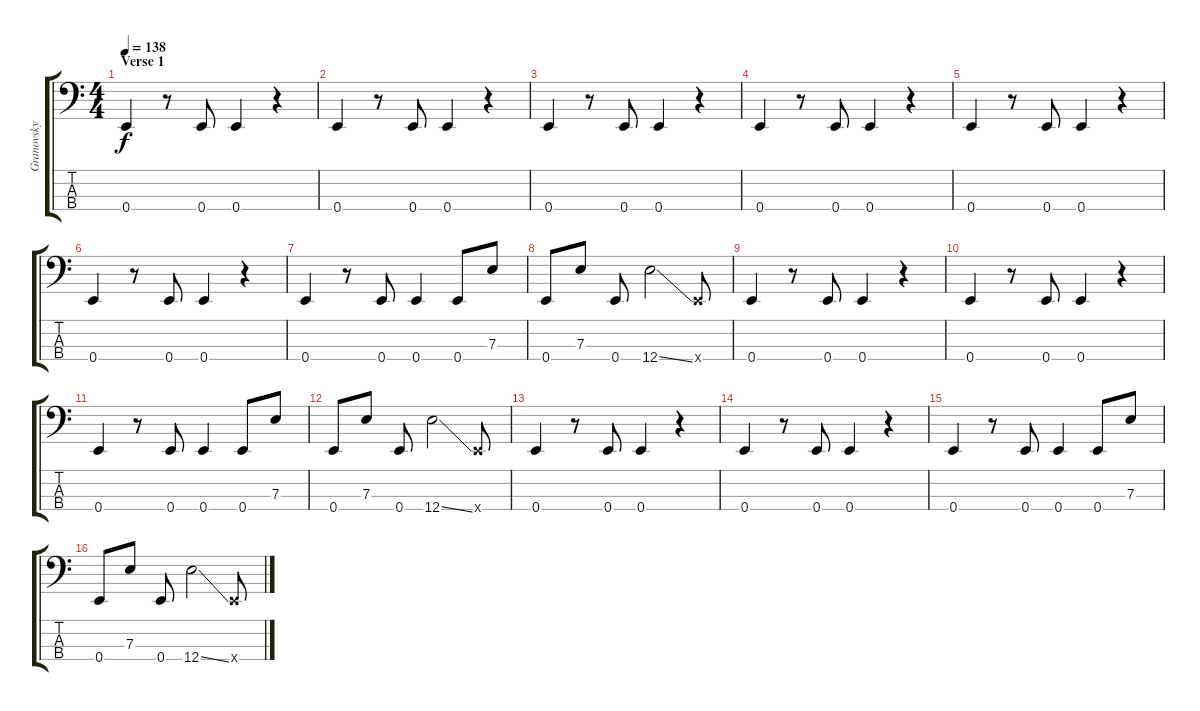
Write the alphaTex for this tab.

\track ("Granovsky" "Granovsky") {instrument electricbassfinger}
\staff {score tabs}
\tuning (G2 D2 A1 E1) {hide}
\ts (4 4)
\section ("" "Verse 1")
\tempo 138
\clef f4
\ks c
0.4.4{dy f} r.8 0.4.8 0.4.4 r.4 |
0.4.4 r.8 0.4.8 0.4.4 r.4 |
0.4.4 r.8 0.4.8 0.4.4 r.4 |
0.4.4 r.8 0.4.8 0.4.4 r.4 |
0.4.4 r.8 0.4.8 0.4.4 r.4 |
0.4.4 r.8 0.4.8 0.4.4 r.4 |
0.4.4 r.8 0.4.8 0.4.4 0.4.8 7.3.8 |
0.4.8 7.3.8 0.4.8 12.4{ss}.2 0.4{x}.8 |
0.4.4 r.8 0.4.8 0.4.4 r.4 |
0.4.4 r.8 0.4.8 0.4.4 r.4 |
0.4.4 r.8 0.4.8 0.4.4 0.4.8 7.3.8 |
0.4.8 7.3.8 0.4.8 12.4{ss}.2 0.4{x}.8 |
0.4.4 r.8 0.4.8 0.4.4 r.4 |
0.4.4 r.8 0.4.8 0.4.4 r.4 |
0.4.4 r.8 0.4.8 0.4.4 0.4.8 7.3.8 |
0.4.8 7.3.8 0.4.8 12.4{ss}.2 0.4{x}.8
